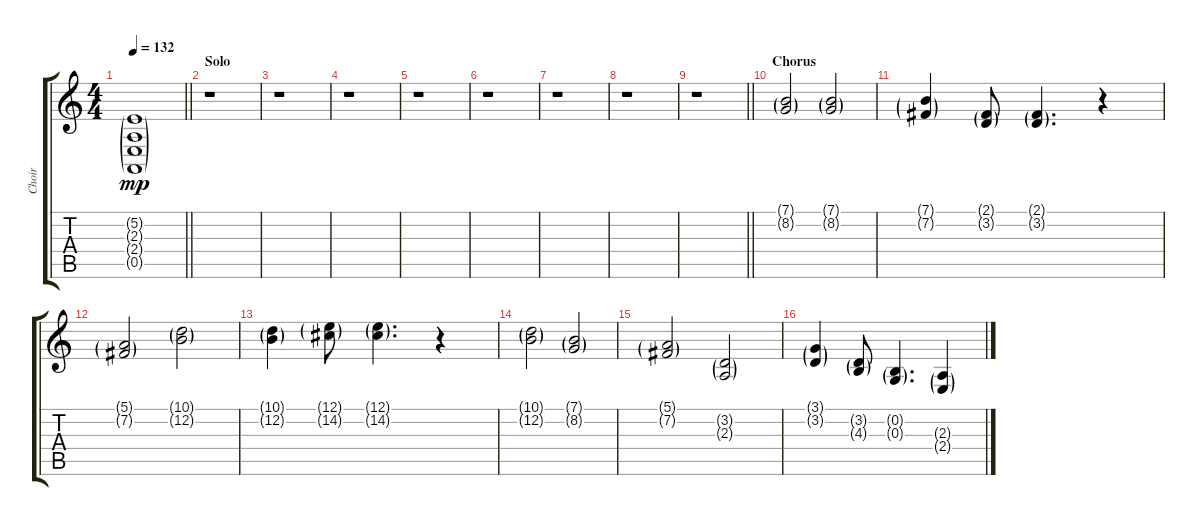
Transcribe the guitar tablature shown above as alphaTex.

\track ("Choir" "Choir") {instrument choiraahs}
\staff {score tabs}
\tuning (E4 B3 G3 D3 A2 E2) {hide}
\ts (4 4)
\tempo 132
\clef g2
\barLineRight lightlight
\ks c
(5.2{g} 2.3{g} 2.4{g} 0.5{g}).1{dy mp} |
\section ("" "Solo")
r.1 |
r.1 |
r.1 |
r.1 |
r.1 |
r.1 |
r.1 |
\barLineRight lightlight
r.1 |
\section ("" "Chorus ")
(7.1{g} 8.2{g}).2 (7.1{g} 8.2{g}).2 |
(7.1{g} 7.2{g}).4 (2.1{g} 3.2{g}).8 (2.1{g} 3.2{g}).4{d} r.4 |
(5.1{g} 7.2{g}).2 (10.1{g} 12.2{g}).2 |
(10.1{g} 12.2{g}).4 (12.1{g} 14.2{g}).8 (12.1{g} 14.2{g}).4{d} r.4 |
(10.1{g} 12.2{g}).2 (7.1{g} 8.2{g}).2 |
(5.1{g} 7.2{g}).2 (3.2{g} 2.3{g}).2 |
(3.1{g} 3.2{g}).4 (3.2{g} 4.3{g}).8 (0.2{g} 0.3{g}).4{d} (2.3{g} 2.4{g}).4
